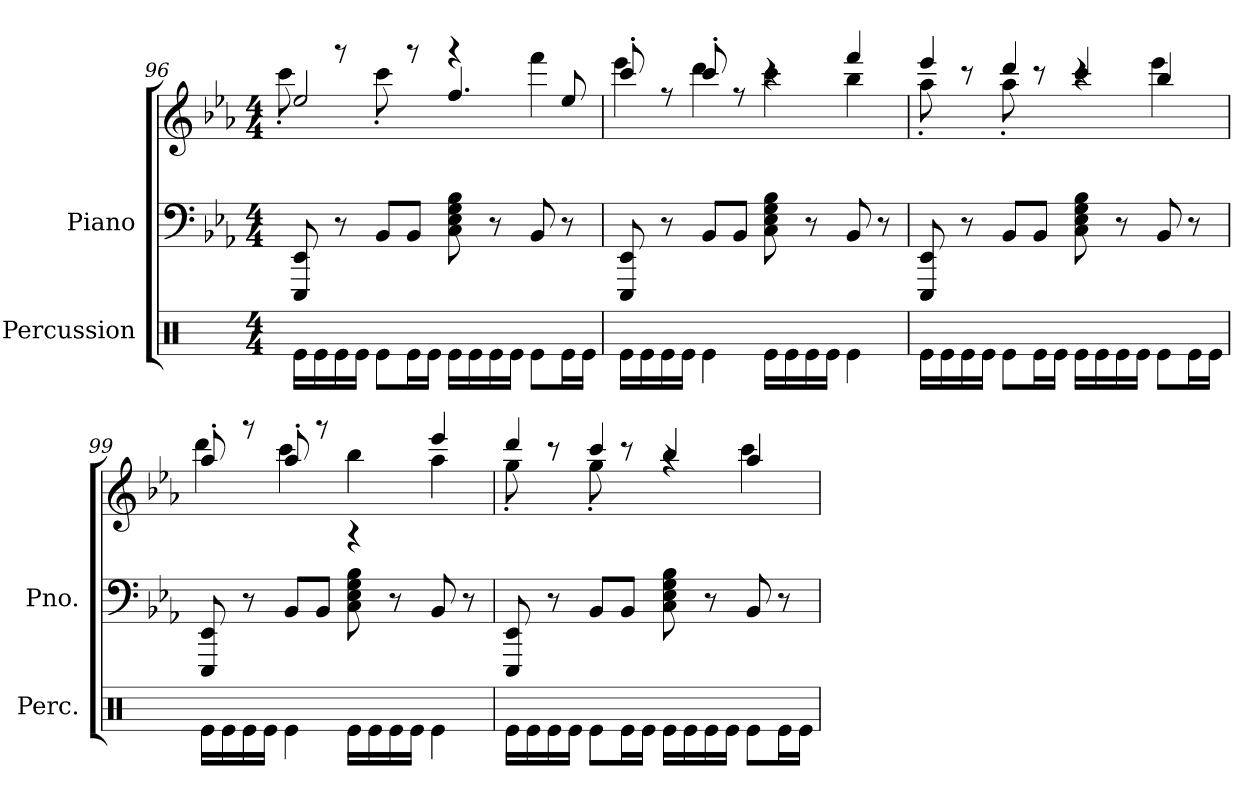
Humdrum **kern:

**kern	**kern	**kern
*part2	*part1	*part1
*staff3	*staff2	*staff1
*I"Percussion	*I"Piano	*
*I'Perc.	*I'Pno.	*
*clefX	*clefF4	*clefG2
*k[]	*k[b-e-a-]	*k[b-e-a-]
*	*E-:	*E-:
*M4/4	*M4/4	*M4/4
=96	=96	=96
*	*	*^
16Re\LL	8EEE-/ 8EE-/	2ee-/	8ccc'\
16Re\	.	.	.
16Re\	8r	.	8rggg
16Re\JJ	.	.	.
8Re\L	8BB-/L	.	8ccc'\
16Re\L	8BB-/J	.	8rggg
16Re\JJ	.	.	.
16Re\LL	8C\ 8E-\ 8G\ 8B-\	4.ff/	4rggg
16Re\	.	.	.
16Re\	8r	.	.
16Re\JJ	.	.	.
8Re\L	8BB-/	.	4fff\
16Re\L	8r	8ee-/	.
16Re\JJ	.	.	.
!!LO:LB:g=z	!!
=97	=97	=97	=97
16Re\LL	8EEE-/ 8EE-/	8ccc'/	4eee-\
16Re\	.	.	.
16Re\	8r	8rff	.
16Re\JJ	.	.	.
4Re\	8BB-/L	8ccc'/	4ddd\
.	8BB-/J	8rff	.
16Re\LL	8C\ 8E-\ 8G\ 8B-\	4rccc	4ccc\
16Re\	.	.	.
16Re\	8r	.	.
16Re\JJ	.	.	.
4Re\	8BB-/	4fff/	4bb-\
.	8r	.	.
=98	=98	=98	=98
16Re\LL	8EEE-/ 8EE-/	4eee-/	8aa-'\
16Re\	.	.	.
16Re\	8r	.	8rccc
16Re\JJ	.	.	.
8Re\L	8BB-/L	4ddd/	8aa-'\
16Re\L	8BB-/J	.	8rccc
16Re\JJ	.	.	.
16Re\LL	8C\ 8E-\ 8G\ 8B-\	4ccc/	4rccc
16Re\	.	.	.
16Re\	8r	.	.
16Re\JJ	.	.	.
8Re\L	8BB-/	4bb-/	4eee-\
16Re\L	8r	.	.
16Re\JJ	.	.	.
=99	=99	=99	=99
16Re\LL	8EEE-/ 8EE-/	8aa-'/	4ddd\
16Re\	.	.	.
16Re\	8r	8r	.
16Re\JJ	.	.	.
4Re\	8BB-/L	8aa-'/	4ccc\
.	8BB-/J	8r	.
16Re\LL	8C\ 8E-\ 8G\ 8B-\	4rA	4bb-\
16Re\	.	.	.
16Re\	8r	.	.
16Re\JJ	.	.	.
4Re\	8BB-/	4eee-/	4aa-\
.	8r	.	.
=100	=100	=100	=100
16Re\LL	8EEE-/ 8EE-/	4ddd/	8gg'\
16Re\	.	.	.
16Re\	8r	.	8rccc
16Re\JJ	.	.	.
8Re\L	8BB-/L	4ccc/	8gg'\
16Re\L	8BB-/J	.	8rccc
16Re\JJ	.	.	.
16Re\LL	8C\ 8E-\ 8G\ 8B-\	4bb-/	4raa
16Re\	.	.	.
16Re\	8r	.	.
16Re\JJ	.	.	.
8Re\L	8BB-/	4aa-/	4ccc\
16Re\L	8r	.	.
16Re\JJ	.	.	.
*	*	*v	*v
=	=	=
*-	*-	*-
